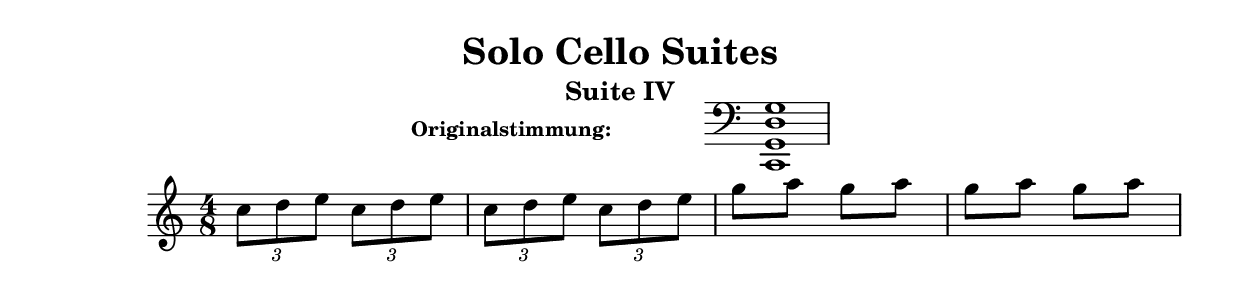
%% DO NOT EDIT this file manually; it is automatically
%% generated from LSR http://lsr.dsi.unimi.it
%% Make any changes in LSR itself, or in Documentation/snippets/new/ ,
%% and then run scripts/auxiliar/makelsr.py
%%
%% This file is in the public domain.
\version "2.17.11"

\header {
  lsrtags = "real-music, staff-notation"

  texidoc = "
The @code{\\markup} command is quite versatile.  In this snippet, it
contains a @code{\\score} block instead of texts or marks.

"
  doctitle = "Inserting score fragments above a staff as markups"
} % begin verbatim


tuning = \markup {
  \score {
    \new Staff \with { \remove "Time_signature_engraver" }
    {
      \clef bass
      <c, g, d g>1
    }
    \layout { ragged-right = ##t }
  }
}

\header {
  title = "Solo Cello Suites"
  subtitle = "Suite IV"
  subsubtitle = \markup { Originalstimmung: \general-align #Y #CENTER \tuning }
}

\layout { ragged-right = ##f }

\relative c'' {
  \time 4/8
  \tuplet 3/2 { c8 d e } \tuplet 3/2 { c d e }
  \tuplet 3/2 { c8 d e } \tuplet 3/2 { c d e }
  g8 a g a
  g8 a g a
}
